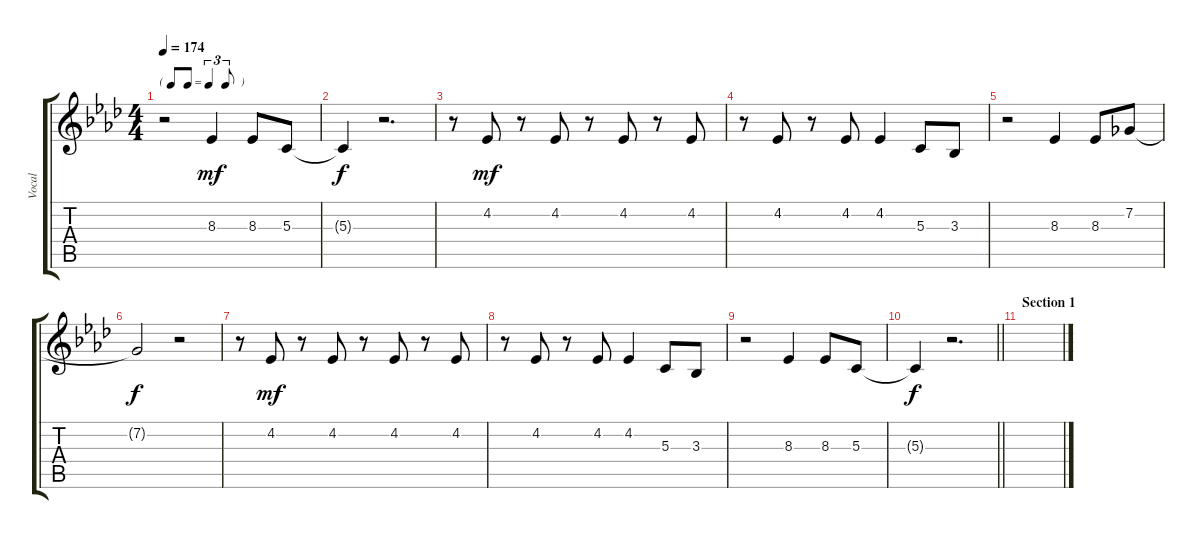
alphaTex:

\track ("Vocal" "Vocal") {instrument lead6voice}
\staff {score tabs}
\tuning (E4 B3 G3 D3 A2 E2) {hide}
\ts (4 4)
\tf triplet8th
\tempo 174
\clef g2
\ks ab
r.2{dy mf} 8.3.4 8.3.8 5.3.8 |
5.3{t}.4{dy f} r.2{d} |
r.8 4.2.8{dy mf} r.8 4.2.8 r.8 4.2.8 r.8 4.2.8 |
r.8 4.2.8 r.8 4.2.8 4.2.4 5.3.8 3.3.8 |
r.2 8.3.4 8.3.8 7.2.8 |
7.2{t}.2{dy f} r.2 |
r.8 4.2.8{dy mf} r.8 4.2.8 r.8 4.2.8 r.8 4.2.8 |
r.8 4.2.8 r.8 4.2.8 4.2.4 5.3.8 3.3.8 |
r.2 8.3.4 8.3.8 5.3.8 |
\barLineRight lightlight
5.3{t}.4{dy f} r.2{d} |
\section ("" "Section 1")
